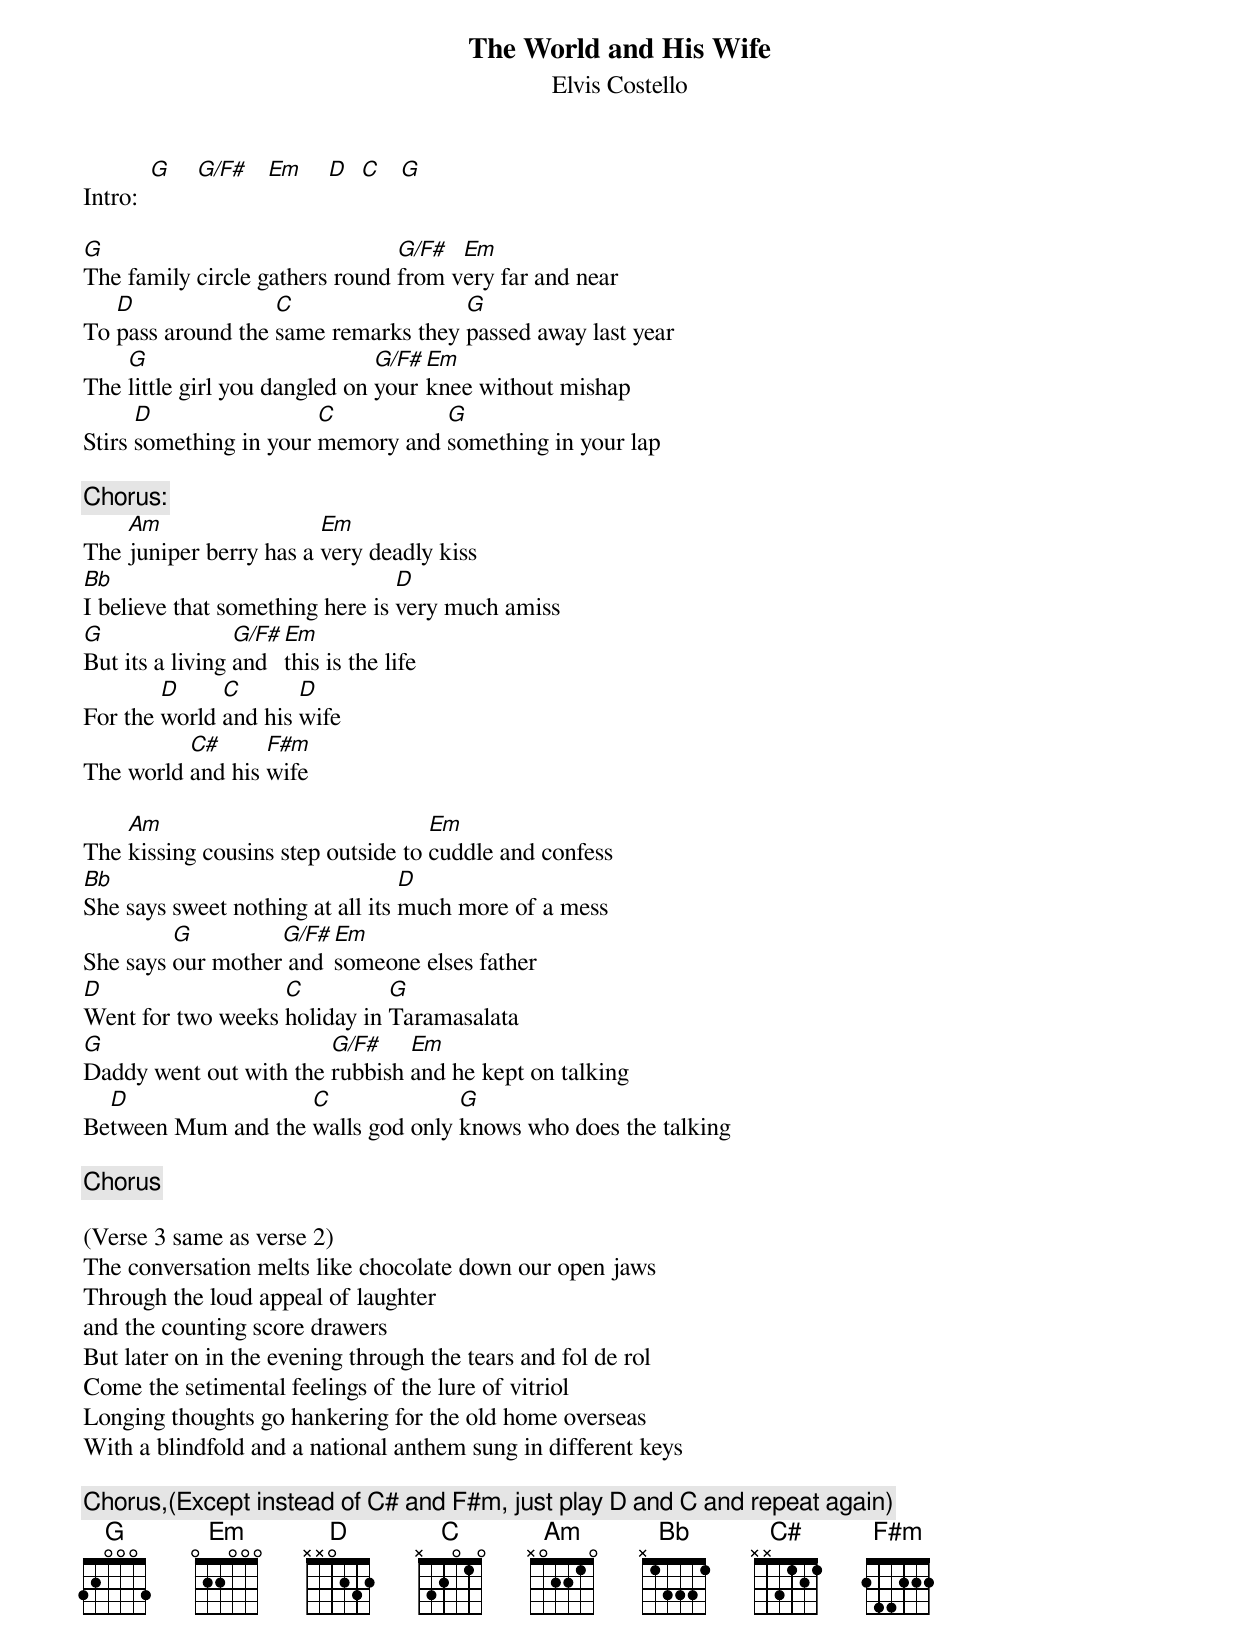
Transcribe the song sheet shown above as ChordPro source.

{t:The World and His Wife}
{st:Elvis Costello}

Intro:  [G]    [G/F#]   [Em]    [D]  [C]   [G]

[G]The family circle gathers round [G/F#]from v[Em]ery far and near
To [D]pass around the [C]same remarks they [G]passed away last year
The [G]little girl you dangled on [G/F#]your [Em]knee without mishap
Stirs [D]something in your [C]memory and [G]something in your lap

{c:Chorus:}
The [Am]juniper berry has a [Em]very deadly kiss
[Bb]I believe that something here is [D]very much amiss
[G]But its a living [G/F#]and  [Em]this is the life
For the [D]world [C]and his [D]wife
The world [C#]and his [F#m]wife

The [Am]kissing cousins step outside to [Em]cuddle and confess
[Bb]She says sweet nothing at all its [D]much more of a mess
She says [G]our mother[G/F#] and [Em]someone elses father
[D]Went for two weeks [C]holiday in [G]Taramasalata
[G]Daddy went out with the [G/F#]rubbish [Em]and he kept on talking
Be[D]tween Mum and the [C]walls god only [G]knows who does the talking

{c:Chorus}

(Verse 3 same as verse 2)
The conversation melts like chocolate down our open jaws
Through the loud appeal of laughter
and the counting score drawers
But later on in the evening through the tears and fol de rol
Come the setimental feelings of the lure of vitriol
Longing thoughts go hankering for the old home overseas
With a blindfold and a national anthem sung in different keys

{c:Chorus,(Except instead of C# and F#m, just play D and C and repeat again)}
